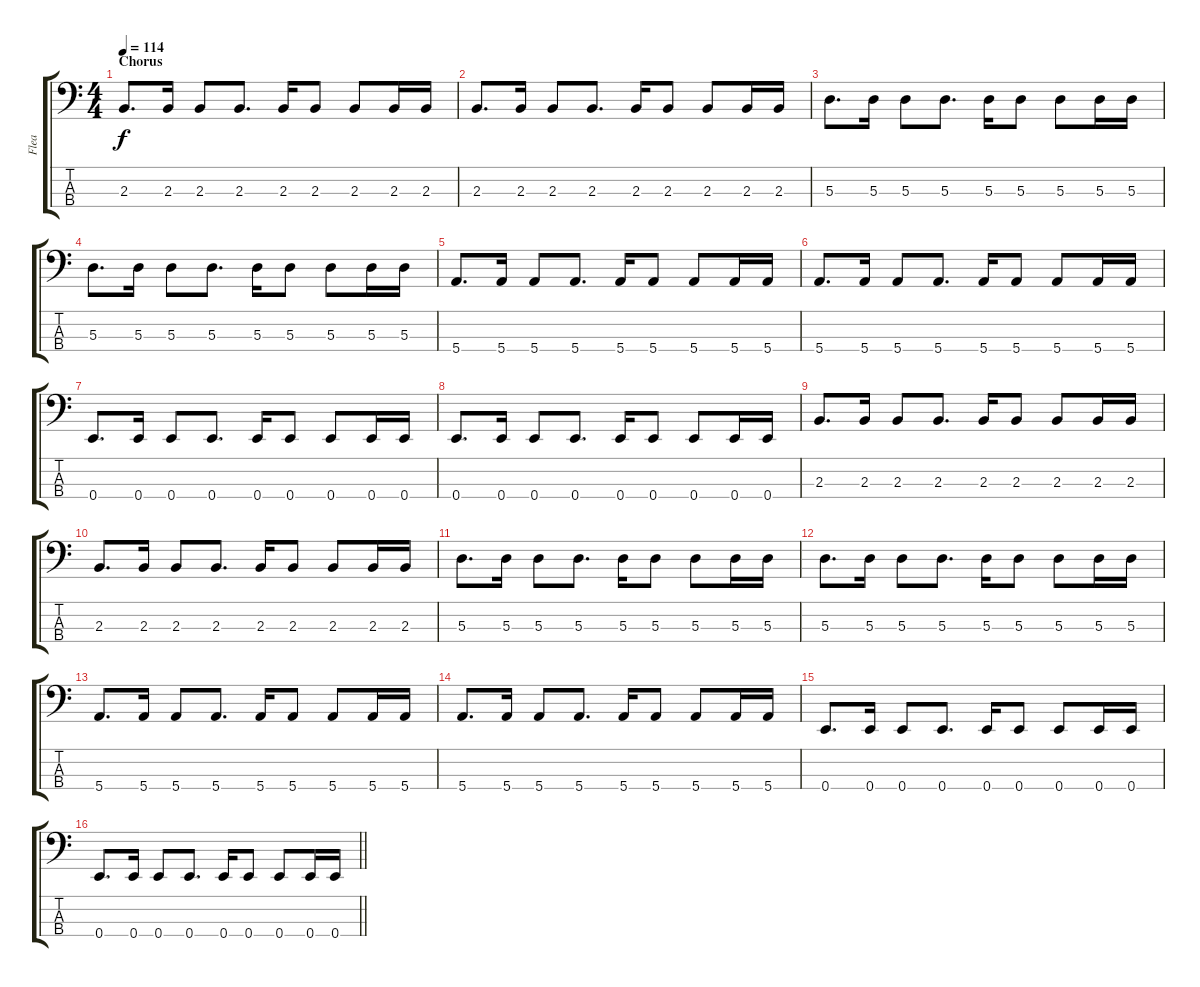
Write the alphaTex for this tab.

\track ("Flea" "Flea") {instrument electricbassfinger}
\staff {score tabs}
\tuning (G2 D2 A1 E1) {hide}
\ts (4 4)
\section ("" "Chorus")
\tempo 114
\clef f4
\ks c
2.3.8{d dy f} 2.3.16 2.3.8 2.3.8{d} 2.3.16 2.3.8 2.3.8 2.3.16 2.3.16 |
2.3.8{d} 2.3.16 2.3.8 2.3.8{d} 2.3.16 2.3.8 2.3.8 2.3.16 2.3.16 |
5.3.8{d} 5.3.16 5.3.8 5.3.8{d} 5.3.16 5.3.8 5.3.8 5.3.16 5.3.16 |
5.3.8{d} 5.3.16 5.3.8 5.3.8{d} 5.3.16 5.3.8 5.3.8 5.3.16 5.3.16 |
5.4.8{d} 5.4.16 5.4.8 5.4.8{d} 5.4.16 5.4.8 5.4.8 5.4.16 5.4.16 |
5.4.8{d} 5.4.16 5.4.8 5.4.8{d} 5.4.16 5.4.8 5.4.8 5.4.16 5.4.16 |
0.4.8{d} 0.4.16 0.4.8 0.4.8{d} 0.4.16 0.4.8 0.4.8 0.4.16 0.4.16 |
0.4.8{d} 0.4.16 0.4.8 0.4.8{d} 0.4.16 0.4.8 0.4.8 0.4.16 0.4.16 |
2.3.8{d} 2.3.16 2.3.8 2.3.8{d} 2.3.16 2.3.8 2.3.8 2.3.16 2.3.16 |
2.3.8{d} 2.3.16 2.3.8 2.3.8{d} 2.3.16 2.3.8 2.3.8 2.3.16 2.3.16 |
5.3.8{d} 5.3.16 5.3.8 5.3.8{d} 5.3.16 5.3.8 5.3.8 5.3.16 5.3.16 |
5.3.8{d} 5.3.16 5.3.8 5.3.8{d} 5.3.16 5.3.8 5.3.8 5.3.16 5.3.16 |
5.4.8{d} 5.4.16 5.4.8 5.4.8{d} 5.4.16 5.4.8 5.4.8 5.4.16 5.4.16 |
5.4.8{d} 5.4.16 5.4.8 5.4.8{d} 5.4.16 5.4.8 5.4.8 5.4.16 5.4.16 |
0.4.8{d} 0.4.16 0.4.8 0.4.8{d} 0.4.16 0.4.8 0.4.8 0.4.16 0.4.16 |
\barLineRight lightlight
0.4.8{d} 0.4.16 0.4.8 0.4.8{d} 0.4.16 0.4.8 0.4.8 0.4.16 0.4.16
